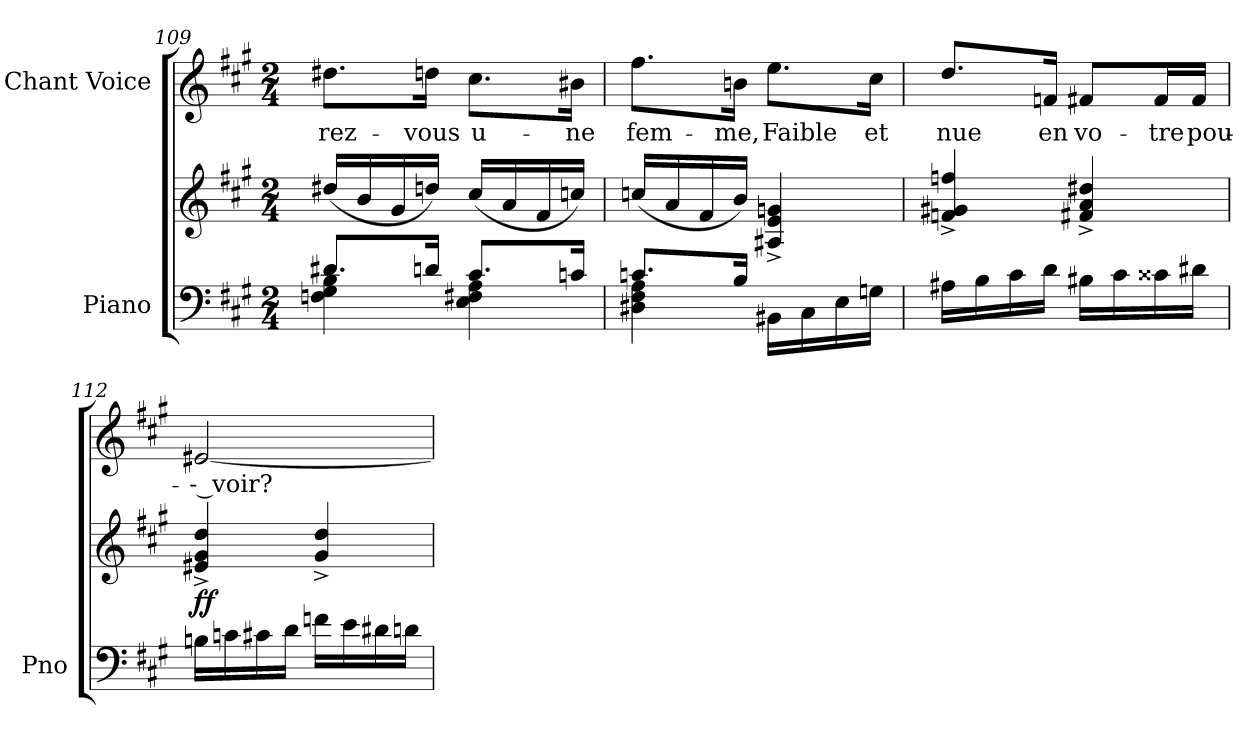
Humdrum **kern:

**kern	**kern	**dynam	**kern	**text
*part2	*part2	*part2	*part1	*part1
*staff3	*staff2	*staff2/3	*staff1	*staff1
*I"Piano	*	*	*I"Chant Voice	*
*I'Pno	*	*	*	*
*clefF4	*clefG2	*	*clefG2	*
*k[f#c#g#]	*k[f#c#g#]	*	*k[f#c#g#]	*
*M2/4	*M2/4	*	*M2/4	*
=109	=109	=109	=109	=109
*^	*	*	*	*
8.d#X/L	4Fn\ 4G#\ 4B\	(16dd#X/LL	.	8.dd#X\L	-rez-
.	.	16b/	.	.	.
.	.	16g#/	.	.	.
16dn/Jk	.	16ddn/JJ)	.	16ddn\Jk	-vous
8.c#/L	4E\ 4F#X\ 4A\	(16cc#/LL	.	8.cc#\L	u-
.	.	16a/	.	.	.
.	.	16f#/	.	.	.
16cn/Jk	.	16ccn/JJ)	.	16b#X\Jk	-ne
=110	=110	=110	=110	=110	=110
8.cn/L	4D#X\ 4F#\ 4A\	(16ccn/LL	.	8.ff#\L	fem-
.	.	16a/	.	.	.
.	.	16f#/	.	.	.
16B/Jk	.	16b/JJ)	.	16bn\Jk	-me,
16BB#X\LL	4ryy	4A#X/^> 4e/^> 4gn/^>	.	8.ee\L	Faible
16C#\	.	.	.	.	.
16E\	.	.	.	.	.
16Gn\JJ	.	.	.	16cc#\Jk	et
*v	*v	*	*	*	*
=111	=111	=111	=111	=111
16A#X\LL	4fn/^> 4g#X/^> 4ffn/^>	.	8.dd/L	nue
16B\	.	.	.	.
16c#\	.	.	.	.
16d\JJ	.	.	16fn/Jk	en
16B#X\LL	4f#X/^> 4a/^> 4dd#X/^>	.	8f#X/L	vo-
16c#\	.	.	.	.
16c##X\	.	.	16f#/L	-tre
16d#X\JJ	.	.	16f#/JJ	pou-
=112	=112	=112	=112	=112
!	!	!LO:DY:b	!	!
16Bn\LL	4e#X/^> 4g#/^> 4dd/^>	ff	[2e#X/	-- voir?
16cn\	.	.	.	.
16c#X\	.	.	.	.
16d\JJ	.	.	.	.
16fn\LL	4g#/^> 4dd/^>	.	.	.
16e\	.	.	.	.
16d#X\	.	.	.	.
16dn\JJ	.	.	.	.
=	=	=	=	=
*-	*-	*-	*-	*-
